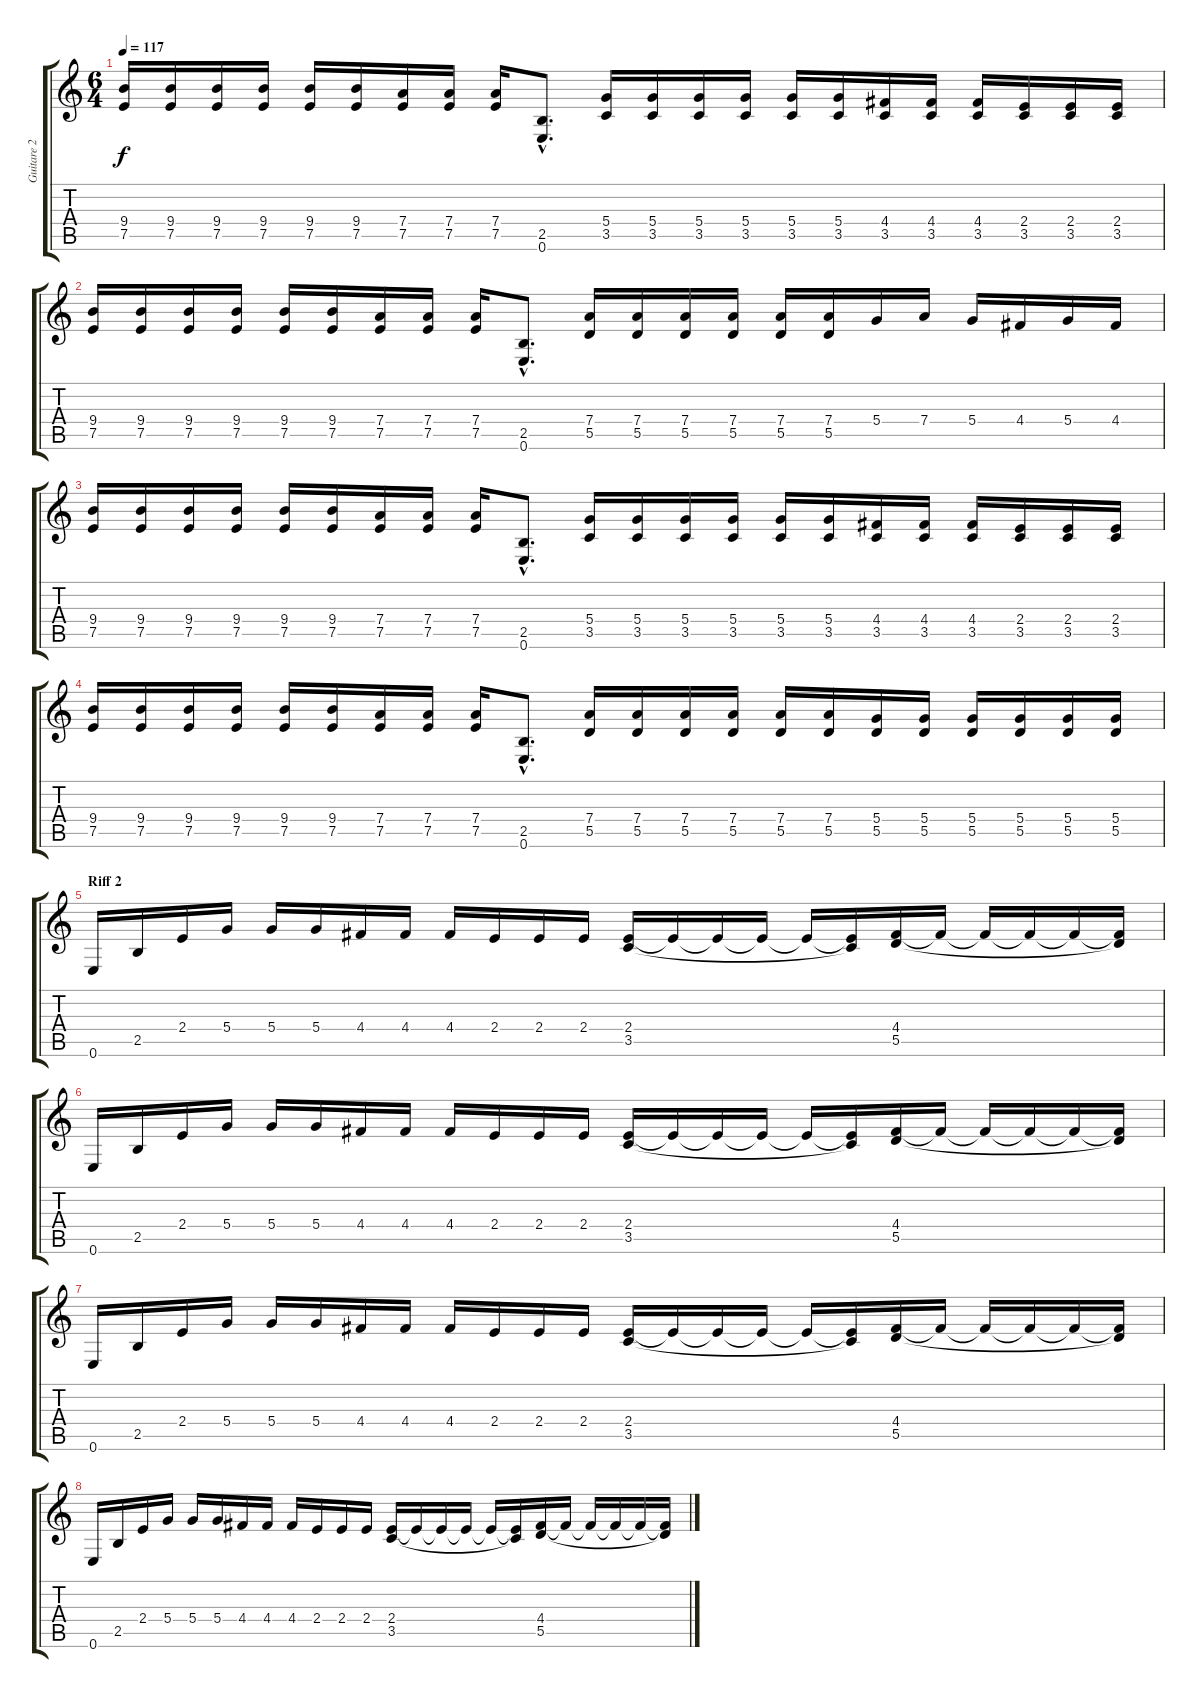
\track ("Guitare 2" "Guitare 2") {instrument distortionguitar}
\staff {score tabs}
\tuning (E4 B3 G3 D3 A2 E2) {hide}
\ts (6 4)
\tempo 117
\clef g2
\ks c
(9.4 7.5).16{dy f} (9.4 7.5).16 (9.4 7.5).16 (9.4 7.5).16 (9.4 7.5).16 (9.4 7.5).16 (7.4 7.5).16 (7.4 7.5).16 (7.4 7.5).16 (2.5{hac} 0.6{hac}).8{d} (5.4 3.5).16 (5.4 3.5).16 (5.4 3.5).16 (5.4 3.5).16 (5.4 3.5).16 (5.4 3.5).16 (4.4 3.5).16 (4.4 3.5).16 (4.4 3.5).16 (2.4 3.5).16 (2.4 3.5).16 (2.4 3.5).16 |
(9.4 7.5).16 (9.4 7.5).16 (9.4 7.5).16 (9.4 7.5).16 (9.4 7.5).16 (9.4 7.5).16 (7.4 7.5).16 (7.4 7.5).16 (7.4 7.5).16 (2.5{hac} 0.6{hac}).8{d} (7.4 5.5).16 (7.4 5.5).16 (7.4 5.5).16 (7.4 5.5).16 (7.4 5.5).16 (7.4 5.5).16 5.4.16 7.4.16 5.4.16 4.4.16 5.4.16 4.4.16 |
(9.4 7.5).16 (9.4 7.5).16 (9.4 7.5).16 (9.4 7.5).16 (9.4 7.5).16 (9.4 7.5).16 (7.4 7.5).16 (7.4 7.5).16 (7.4 7.5).16 (2.5{hac} 0.6{hac}).8{d} (5.4 3.5).16 (5.4 3.5).16 (5.4 3.5).16 (5.4 3.5).16 (5.4 3.5).16 (5.4 3.5).16 (4.4 3.5).16 (4.4 3.5).16 (4.4 3.5).16 (2.4 3.5).16 (2.4 3.5).16 (2.4 3.5).16 |
(9.4 7.5).16 (9.4 7.5).16 (9.4 7.5).16 (9.4 7.5).16 (9.4 7.5).16 (9.4 7.5).16 (7.4 7.5).16 (7.4 7.5).16 (7.4 7.5).16 (2.5{hac} 0.6{hac}).8{d} (7.4 5.5).16 (7.4 5.5).16 (7.4 5.5).16 (7.4 5.5).16 (7.4 5.5).16 (7.4 5.5).16 (5.4 5.5).16 (5.4 5.5).16 (5.4 5.5).16 (5.4 5.5).16 (5.4 5.5).16 (5.4 5.5).16 |
\section ("" "Riff 2")
0.6.16 2.5.16 2.4.16 5.4.16 5.4.16 5.4.16 4.4.16 4.4.16 4.4.16 2.4.16 2.4.16 2.4.16 (2.4 3.5).16 2.4{t}.16 2.4{t}.16 2.4{t}.16 2.4{t}.16 (2.4{t} 3.5{t}).16 (4.4 5.5).16 4.4{t}.16 4.4{t}.16 4.4{t}.16 4.4{t}.16 (4.4{t} 5.5{t}).16 |
0.6.16 2.5.16 2.4.16 5.4.16 5.4.16 5.4.16 4.4.16 4.4.16 4.4.16 2.4.16 2.4.16 2.4.16 (2.4 3.5).16 2.4{t}.16 2.4{t}.16 2.4{t}.16 2.4{t}.16 (2.4{t} 3.5{t}).16 (4.4 5.5).16 4.4{t}.16 4.4{t}.16 4.4{t}.16 4.4{t}.16 (4.4{t} 5.5{t}).16 |
0.6.16 2.5.16 2.4.16 5.4.16 5.4.16 5.4.16 4.4.16 4.4.16 4.4.16 2.4.16 2.4.16 2.4.16 (2.4 3.5).16 2.4{t}.16 2.4{t}.16 2.4{t}.16 2.4{t}.16 (2.4{t} 3.5{t}).16 (4.4 5.5).16 4.4{t}.16 4.4{t}.16 4.4{t}.16 4.4{t}.16 (4.4{t} 5.5{t}).16 |
0.6.16 2.5.16 2.4.16 5.4.16 5.4.16 5.4.16 4.4.16 4.4.16 4.4.16 2.4.16 2.4.16 2.4.16 (2.4 3.5).16 2.4{t}.16 2.4{t}.16 2.4{t}.16 2.4{t}.16 (2.4{t} 3.5{t}).16 (4.4 5.5).16 4.4{t}.16 4.4{t}.16 4.4{t}.16 4.4{t}.16 (4.4{t} 5.5{t}).16
